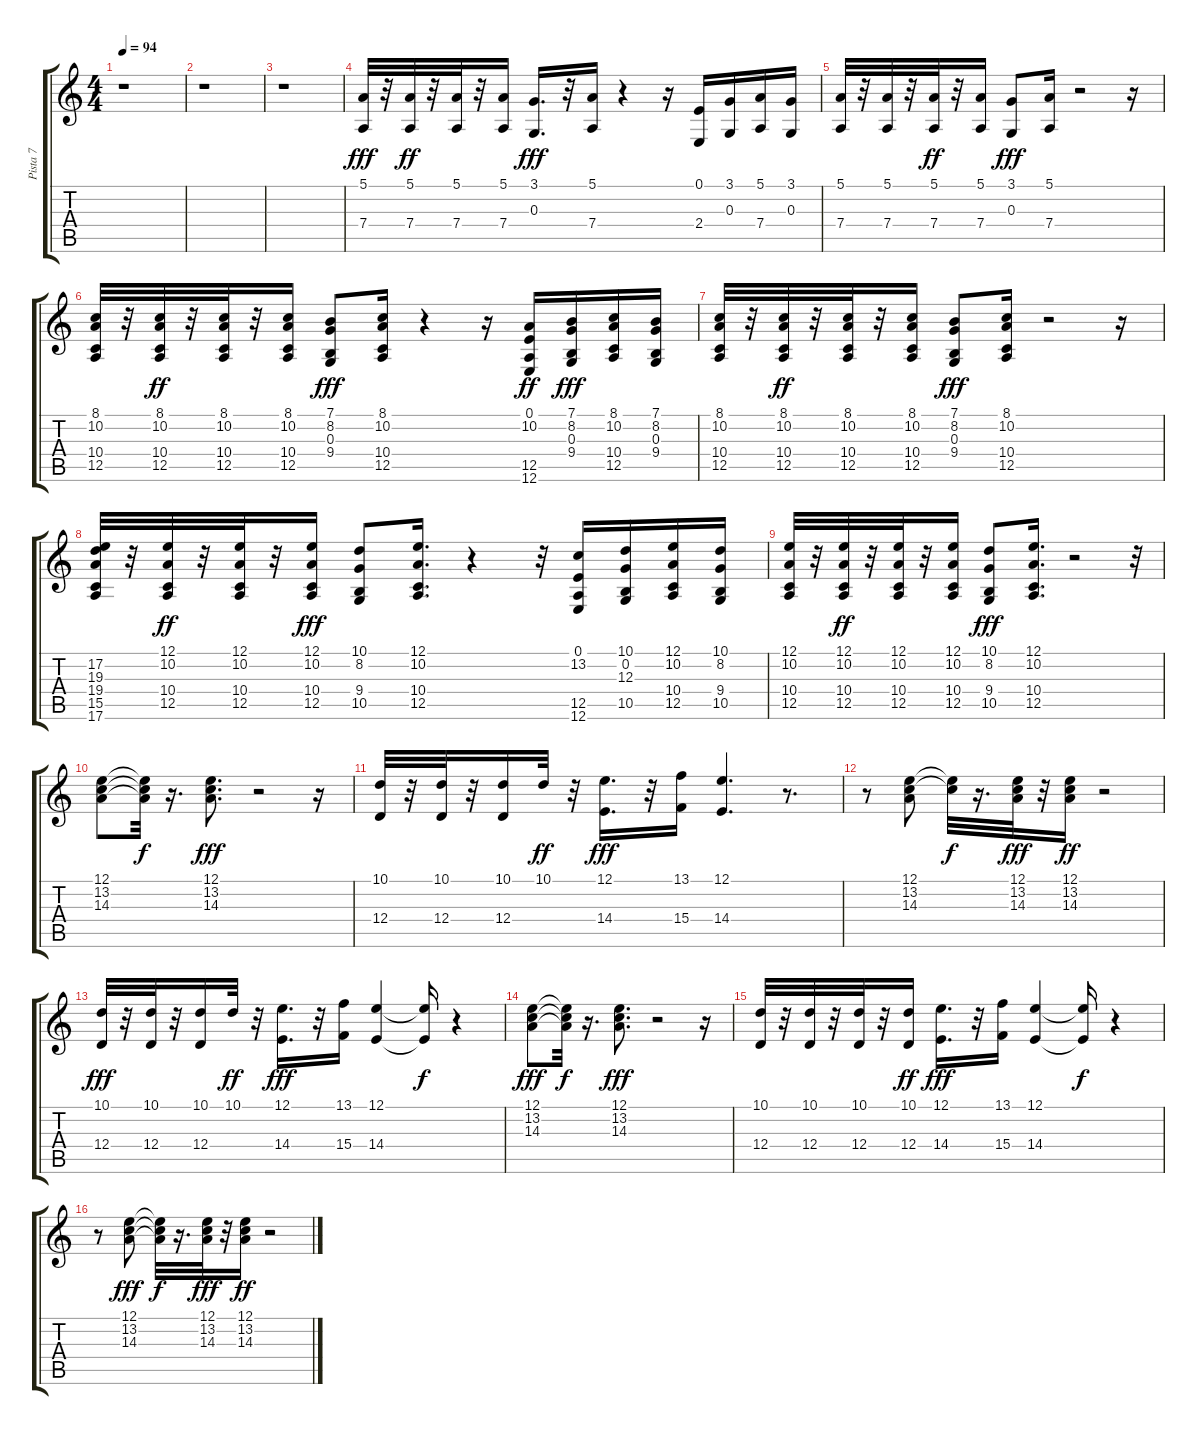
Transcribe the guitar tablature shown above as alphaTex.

\track ("Pista 7" "Pista 7") {instrument brasssection}
\staff {score tabs}
\tuning (E4 B3 G3 D3 A2 E2) {hide}
\ts (4 4)
\tempo 94
\clef g2
\ks c
r.1{dy ff} |
r.1 |
r.1 |
(5.1 7.4).32{dy fff} r.32 (5.1 7.4).32{dy ff} r.32 (5.1 7.4).32 r.32 (5.1 7.4).16 (3.1 0.3).16{d dy fff} r.32 (5.1 7.4).16 r.4 r.16 (0.1 2.4).16 (3.1 0.3).16 (5.1 7.4).16 (3.1 0.3).16 |
(5.1 7.4).32 r.32 (5.1 7.4).32 r.32 (5.1 7.4).32{dy ff} r.32 (5.1 7.4).16 (3.1 0.3).8{dy fff} (5.1 7.4).16 r.2 r.16 |
(8.1 10.2 10.4 12.5).32 r.32 (8.1 10.2 10.4 12.5).32{dy ff} r.32 (8.1 10.2 10.4 12.5).32 r.32 (8.1 10.2 10.4 12.5).16 (7.1 8.2 0.3 9.4).8{dy fff} (8.1 10.2 10.4 12.5).16 r.4 r.16 (0.1 10.2 12.5 12.6).16{dy ff} (7.1 8.2 0.3 9.4).16{dy fff} (8.1 10.2 10.4 12.5).16 (7.1 8.2 0.3 9.4).16 |
(8.1 10.2 10.4 12.5).32 r.32 (8.1 10.2 10.4 12.5).32{dy ff} r.32 (8.1 10.2 10.4 12.5).32 r.32 (8.1 10.2 10.4 12.5).16 (7.1 8.2 0.3 9.4).8{dy fff} (8.1 10.2 10.4 12.5).16 r.2 r.16 |
(17.2 19.3 19.4 15.5 17.6).32 r.32 (12.1 10.2 10.4 12.5).32{dy ff} r.32 (12.1 10.2 10.4 12.5).32 r.32 (12.1 10.2 10.4 12.5).16{dy fff} (10.1 8.2 9.4 10.5).8 (12.1 10.2 10.4 12.5).16{d} r.4 r.32 (0.1 13.2 12.5 12.6).16 (10.1 0.2 12.3 10.5).16 (12.1 10.2 10.4 12.5).16 (10.1 8.2 9.4 10.5).16 |
(12.1 10.2 10.4 12.5).32 r.32 (12.1 10.2 10.4 12.5).32{dy ff} r.32 (12.1 10.2 10.4 12.5).32 r.32 (12.1 10.2 10.4 12.5).16 (10.1 8.2 9.4 10.5).8{dy fff} (12.1 10.2 10.4 12.5).16{d} r.2 r.32 |
(12.1 13.2 14.3).8 (12.1{t} 13.2{t} 14.3{t}).32{dy f} r.16{d} (12.1 13.2 14.3).8{d dy fff} r.2 r.16 |
(10.1 12.4).32 r.32 (10.1 12.4).32 r.32 (10.1 12.4).16 10.1.32{dy ff} r.32 (12.1 14.4).16{d dy fff} r.32 (13.1 15.4).16 (12.1 14.4).4{d} r.8{d} |
r.8 (12.1 13.2 14.3).8 (12.1{t} 13.2{t}).32{dy f} r.16{d} (12.1 13.2 14.3).32{dy fff} r.32 (12.1 13.2 14.3).16{dy ff} r.2 |
(10.1 12.4).32{dy fff} r.32 (10.1 12.4).32 r.32 (10.1 12.4).16 10.1.32{dy ff} r.32 (12.1 14.4).16{d dy fff} r.32 (13.1 15.4).16 (12.1 14.4).4 (12.1{t} 14.4{t}).16{dy f} r.4 |
(12.1 13.2 14.3).8{dy fff} (12.1{t} 13.2{t} 14.3{t}).32{dy f} r.16{d} (12.1 13.2 14.3).8{d dy fff} r.2 r.16 |
(10.1 12.4).32 r.32 (10.1 12.4).32 r.32 (10.1 12.4).32 r.32 (10.1 12.4).16{dy ff} (12.1 14.4).16{d dy fff} r.32 (13.1 15.4).16 (12.1 14.4).4 (12.1{t} 14.4{t}).16{dy f} r.4 |
r.8 (12.1 13.2 14.3).8{dy fff} (12.1{t} 13.2{t} 14.3{t}).32{dy f} r.16{d} (12.1 13.2 14.3).32{dy fff} r.32 (12.1 13.2 14.3).16{dy ff} r.2
